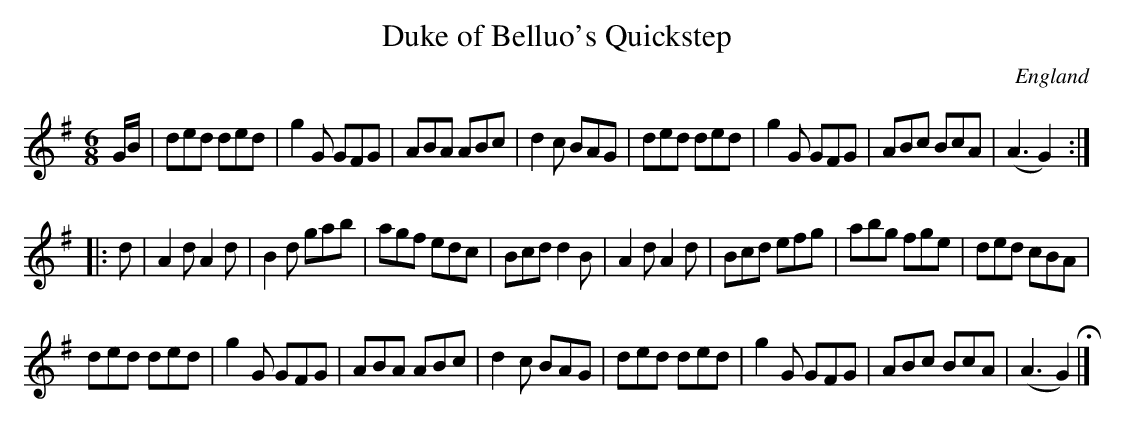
X:1
T:Duke of Belluo's Quickstep
L:1/8
M:6/8
O:England
K:G major
G/B/ |\
ded ded | g2G GFG | ABA ABc | d2c BAG |\
ded ded | g2G GFG | ABc BcA | (A3 G2) ::
d |\
A2d A2d | B2d gab | agf edc | Bcd d2B | \
A2d A2d | Bcd efg | abg fge | ded cBA |
ded ded | g2G GFG | ABA ABc | d2c BAG | \
ded ded | g2G GFG | ABc BcA | (A3 G2) H|]
